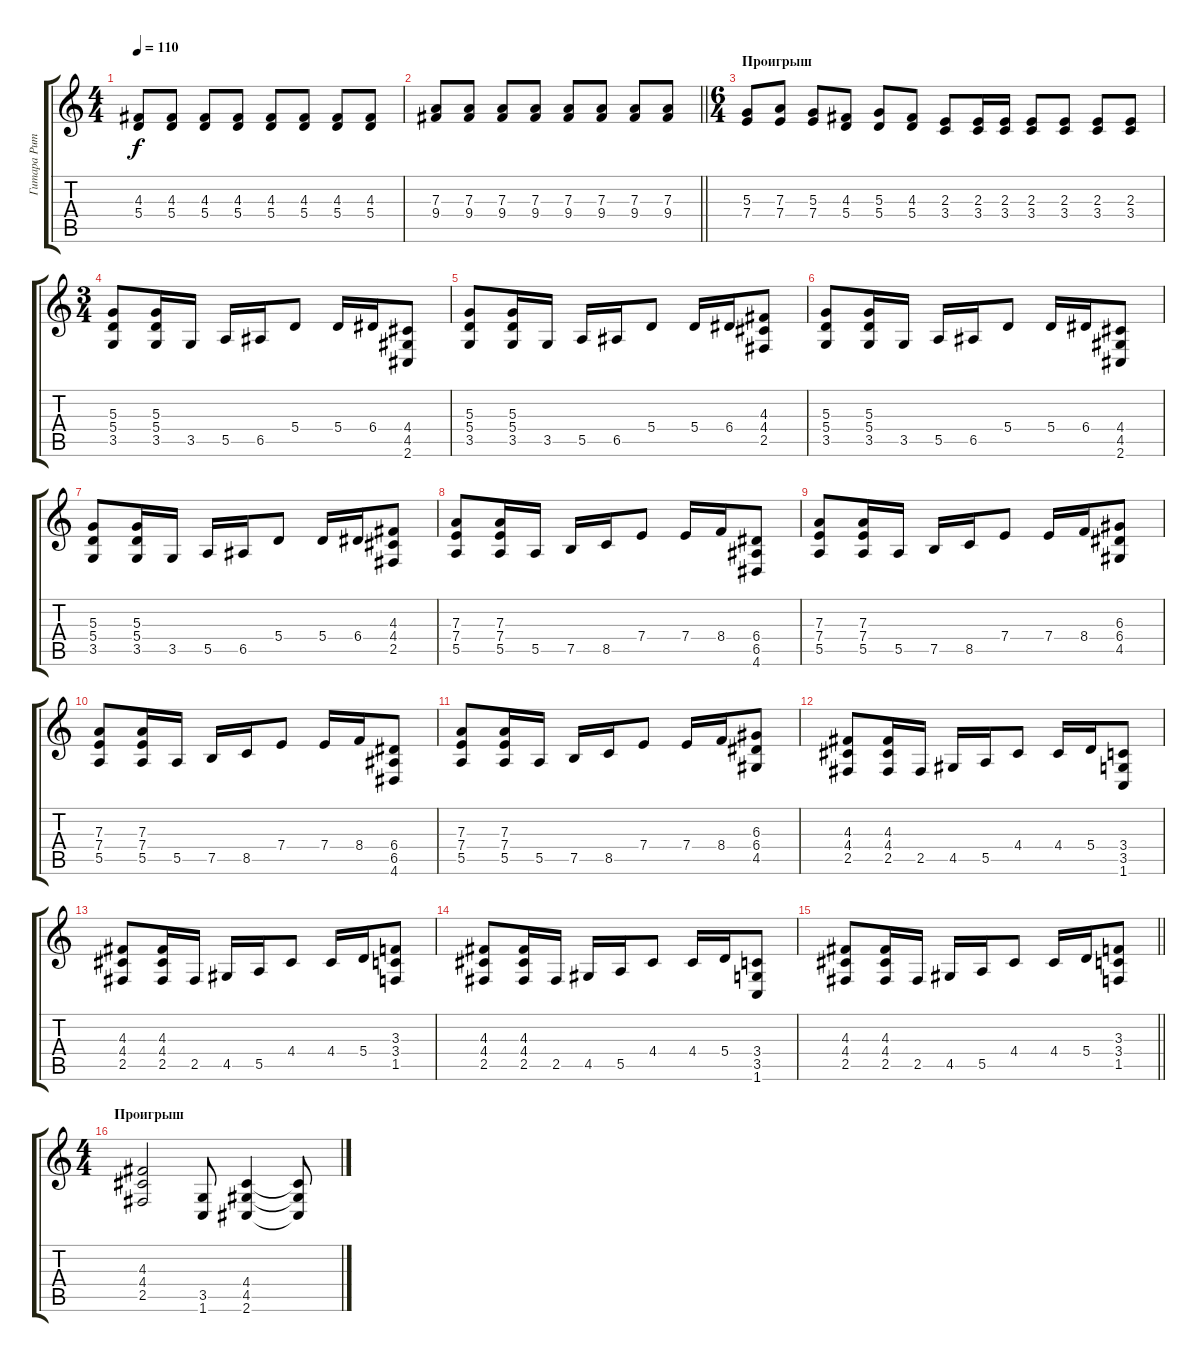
\track ("Гитара Ритм Азат" "Гитара Рит") {instrument distortionguitar}
\staff {score tabs}
\tuning (B3 Gb3 D3 A2 E2 B1) {hide}
\ts (4 4)
\tempo 110
\clef g2
\ks c
(4.3 5.4).8{dy f} (4.3 5.4).8 (4.3 5.4).8 (4.3 5.4).8 (4.3 5.4).8 (4.3 5.4).8 (4.3 5.4).8 (4.3 5.4).8 |
\barLineRight lightlight
(7.3 9.4).8 (7.3 9.4).8 (7.3 9.4).8 (7.3 9.4).8 (7.3 9.4).8 (7.3 9.4).8 (7.3 9.4).8 (7.3 9.4).8 |
\ts (6 4)
\section ("" "Проигрыш")
(5.3 7.4).8 (7.3 7.4).8 (5.3 7.4).8 (4.3 5.4).8 (5.3 5.4).8 (4.3 5.4).8 (2.3 3.4).8 (2.3 3.4).16 (2.3 3.4).16 (2.3 3.4).8 (2.3 3.4).8 (2.3 3.4).8 (2.3 3.4).8 |
\ts (3 4)
(5.3 5.4 3.5).8 (5.3 5.4 3.5).16 3.5.16 5.5.16 6.5.16 5.4.8 5.4.16 6.4.16 (4.4 4.5 2.6).8 |
(5.3 5.4 3.5).8 (5.3 5.4 3.5).16 3.5.16 5.5.16 6.5.16 5.4.8 5.4.16 6.4.16 (4.3 4.4 2.5).8 |
(5.3 5.4 3.5).8 (5.3 5.4 3.5).16 3.5.16 5.5.16 6.5.16 5.4.8 5.4.16 6.4.16 (4.4 4.5 2.6).8 |
(5.3 5.4 3.5).8 (5.3 5.4 3.5).16 3.5.16 5.5.16 6.5.16 5.4.8 5.4.16 6.4.16 (4.3 4.4 2.5).8 |
(7.3 7.4 5.5).8 (7.3 7.4 5.5).16 5.5.16 7.5.16 8.5.16 7.4.8 7.4.16 8.4.16 (6.4 6.5 4.6).8 |
(7.3 7.4 5.5).8 (7.3 7.4 5.5).16 5.5.16 7.5.16 8.5.16 7.4.8 7.4.16 8.4.16 (6.3 6.4 4.5).8 |
(7.3 7.4 5.5).8 (7.3 7.4 5.5).16 5.5.16 7.5.16 8.5.16 7.4.8 7.4.16 8.4.16 (6.4 6.5 4.6).8 |
(7.3 7.4 5.5).8 (7.3 7.4 5.5).16 5.5.16 7.5.16 8.5.16 7.4.8 7.4.16 8.4.16 (6.3 6.4 4.5).8 |
(4.3 4.4 2.5).8 (4.3 4.4 2.5).16 2.5.16 4.5.16 5.5.16 4.4.8 4.4.16 5.4.16 (3.4 3.5 1.6).8 |
(4.3 4.4 2.5).8 (4.3 4.4 2.5).16 2.5.16 4.5.16 5.5.16 4.4.8 4.4.16 5.4.16 (3.3 3.4 1.5).8 |
(4.3 4.4 2.5).8 (4.3 4.4 2.5).16 2.5.16 4.5.16 5.5.16 4.4.8 4.4.16 5.4.16 (3.4 3.5 1.6).8 |
\barLineRight lightlight
(4.3 4.4 2.5).8 (4.3 4.4 2.5).16 2.5.16 4.5.16 5.5.16 4.4.8 4.4.16 5.4.16 (3.3 3.4 1.5).8 |
\ts (4 4)
\section ("" "Проигрыш")
(4.3 4.4 2.5).2 (3.5 1.6).8 (4.4 4.5 2.6).4 (4.4{t} 4.5{t} 2.6{t}).8
